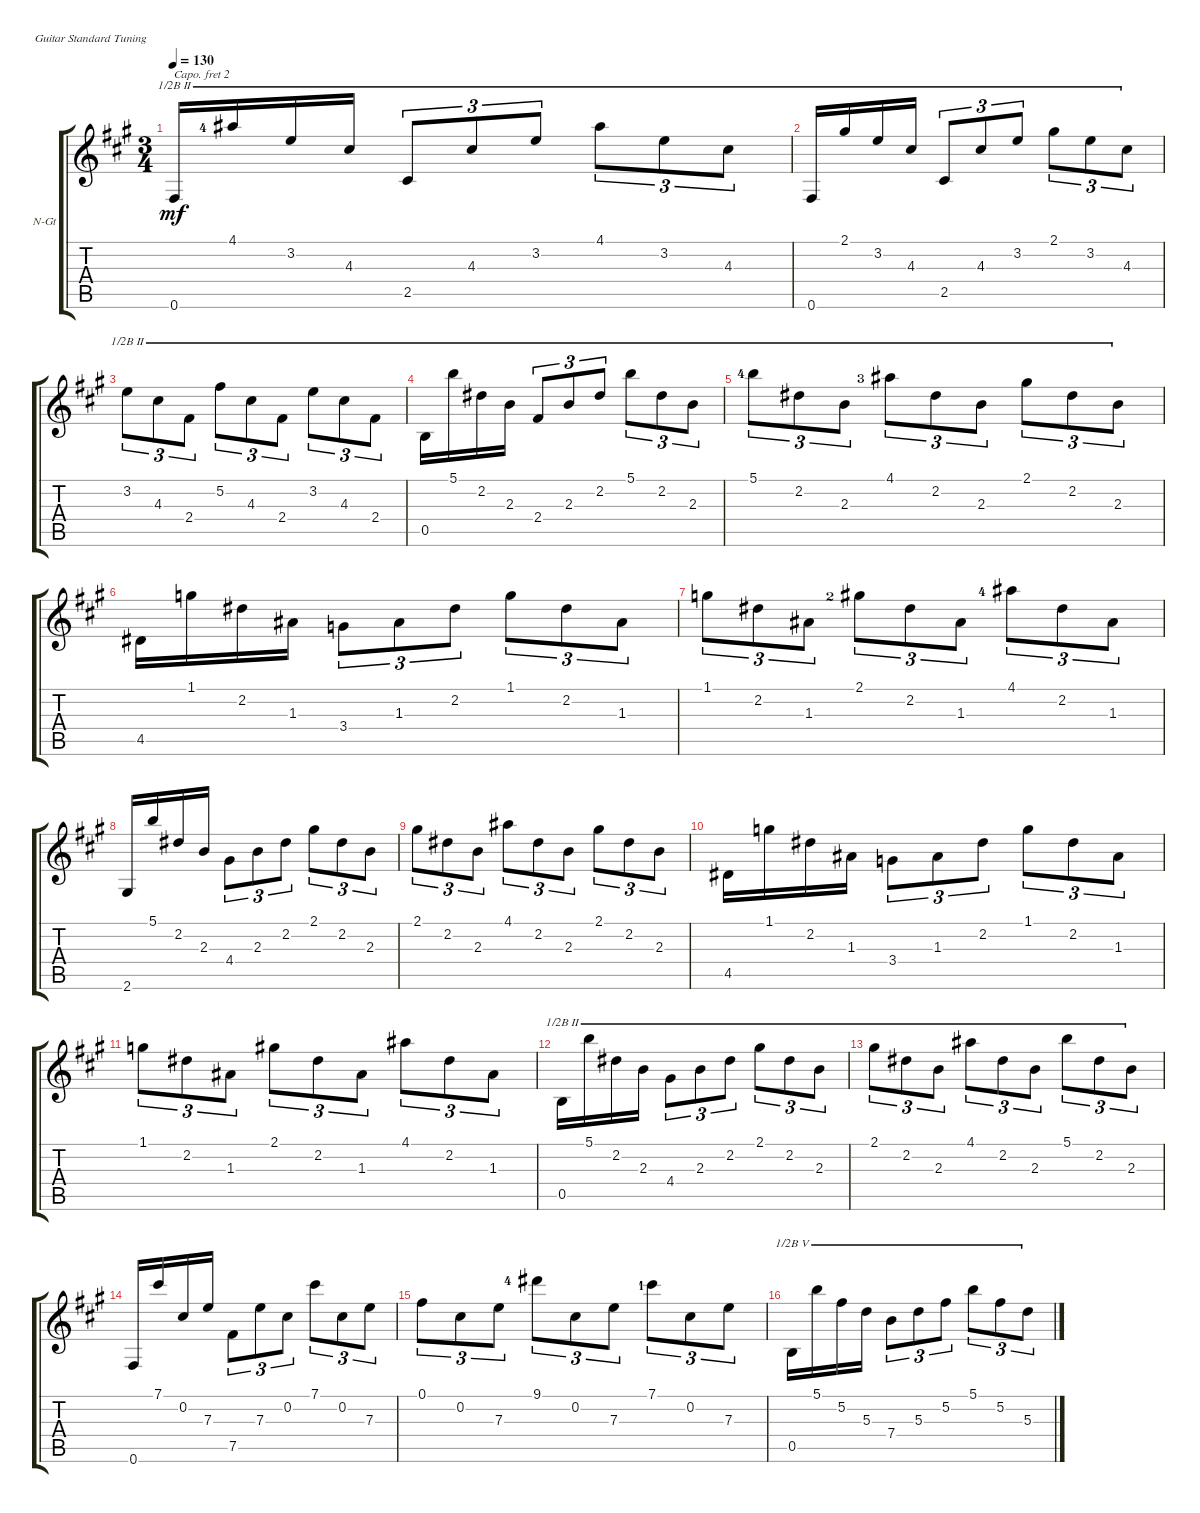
\defaultSystemsLayout 4
\bracketExtendMode groupsimilarinstruments
\firstSystemTrackNameOrientation horizontal
\otherSystemsTrackNameOrientation horizontal
\track ("Nylon Guitar" "N-Gt") {instrument acousticguitarnylon}
\staff {score tabs}
\capo 2
\tuning (E4 B3 G3 D3 A2 E2)
\ts (3 4)
\tempo 130
\clef g2
\ks a
0.6.16{dy mf barre (2 half)} 4.1{lf 5}.16{barre (2 half)} 3.2.16{barre (2 half)} 4.3.16{barre (2 half)} 2.5.8{tu (3 2) barre (2 half)} 4.3.8{tu (3 2) barre (2 half)} 3.2.8{tu (3 2) barre (2 half)} 4.1.8{tu (3 2) barre (2 half)} 3.2.8{tu (3 2) barre (2 half)} 4.3.8{tu (3 2) barre (2 half)} |
0.6.16{barre (2 half)} 2.1.16{barre (2 half)} 3.2.16{barre (2 half)} 4.3.16{barre (2 half)} 2.5.8{tu (3 2) barre (2 half)} 4.3.8{tu (3 2) barre (2 half)} 3.2.8{tu (3 2) barre (2 half)} 2.1.8{tu (3 2) barre (2 half)} 3.2.8{tu (3 2) barre (2 half)} 4.3.8{tu (3 2) barre (2 half)} |
3.2.8{tu (3 2) barre (2 half)} 4.3.8{tu (3 2) barre (2 half)} 2.4.8{tu (3 2) barre (2 half)} 5.2.8{tu (3 2) barre (2 half)} 4.3.8{tu (3 2) barre (2 half)} 2.4.8{tu (3 2) barre (2 half)} 3.2.8{tu (3 2) barre (2 half)} 4.3.8{tu (3 2) barre (2 half)} 2.4.8{tu (3 2) barre (2 half)} |
0.5.16{barre (2 half)} 5.1.16{barre (2 half)} 2.2.16{barre (2 half)} 2.3.16{barre (2 half)} 2.4.8{tu (3 2) barre (2 half)} 2.3.8{tu (3 2) barre (2 half)} 2.2.8{tu (3 2) barre (2 half)} 5.1.8{tu (3 2) barre (2 half)} 2.2.8{tu (3 2) barre (2 half)} 2.3.8{tu (3 2) barre (2 half)} |
5.1{lf 5}.8{tu (3 2) barre (2 half)} 2.2.8{tu (3 2) barre (2 half)} 2.3.8{tu (3 2) barre (2 half)} 4.1{lf 4}.8{tu (3 2) barre (2 half)} 2.2.8{tu (3 2) barre (2 half)} 2.3.8{tu (3 2) barre (2 half)} 2.1.8{tu (3 2) barre (2 half)} 2.2.8{tu (3 2) barre (2 half)} 2.3.8{tu (3 2) barre (2 half)} |
4.5.16 1.1.16 2.2.16 1.3.16 3.4.8{tu (3 2)} 1.3.8{tu (3 2)} 2.2.8{tu (3 2)} 1.1.8{tu (3 2)} 2.2.8{tu (3 2)} 1.3.8{tu (3 2)} |
1.1.8{tu (3 2)} 2.2.8{tu (3 2)} 1.3.8{tu (3 2)} 2.1{lf 3}.8{tu (3 2)} 2.2.8{tu (3 2)} 1.3.8{tu (3 2)} 4.1{lf 5}.8{tu (3 2)} 2.2.8{tu (3 2)} 1.3.8{tu (3 2)} |
2.6.16 5.1.16 2.2.16 2.3.16 4.4.8{tu (3 2)} 2.3.8{tu (3 2)} 2.2.8{tu (3 2)} 2.1.8{tu (3 2)} 2.2.8{tu (3 2)} 2.3.8{tu (3 2)} |
2.1.8{tu (3 2)} 2.2.8{tu (3 2)} 2.3.8{tu (3 2)} 4.1.8{tu (3 2)} 2.2.8{tu (3 2)} 2.3.8{tu (3 2)} 2.1.8{tu (3 2)} 2.2.8{tu (3 2)} 2.3.8{tu (3 2)} |
4.5.16 1.1.16 2.2.16 1.3.16 3.4.8{tu (3 2)} 1.3.8{tu (3 2)} 2.2.8{tu (3 2)} 1.1.8{tu (3 2)} 2.2.8{tu (3 2)} 1.3.8{tu (3 2)} |
1.1.8{tu (3 2)} 2.2.8{tu (3 2)} 1.3.8{tu (3 2)} 2.1.8{tu (3 2)} 2.2.8{tu (3 2)} 1.3.8{tu (3 2)} 4.1.8{tu (3 2)} 2.2.8{tu (3 2)} 1.3.8{tu (3 2)} |
0.5.16{barre (2 half)} 5.1.16{barre (2 half)} 2.2.16{barre (2 half)} 2.3.16{barre (2 half)} 4.4.8{tu (3 2) barre (2 half)} 2.3.8{tu (3 2) barre (2 half)} 2.2.8{tu (3 2) barre (2 half)} 2.1.8{tu (3 2) barre (2 half)} 2.2.8{tu (3 2) barre (2 half)} 2.3.8{tu (3 2) barre (2 half)} |
2.1.8{tu (3 2) barre (2 half)} 2.2.8{tu (3 2) barre (2 half)} 2.3.8{tu (3 2) barre (2 half)} 4.1.8{tu (3 2) barre (2 half)} 2.2.8{tu (3 2) barre (2 half)} 2.3.8{tu (3 2) barre (2 half)} 5.1.8{tu (3 2) barre (2 half)} 2.2.8{tu (3 2) barre (2 half)} 2.3.8{tu (3 2) barre (2 half)} |
0.6.16 7.1.16 0.2.16 7.3.16 7.5.8{tu (3 2)} 7.3.8{tu (3 2)} 0.2.8{tu (3 2)} 7.1.8{tu (3 2)} 0.2.8{tu (3 2)} 7.3.8{tu (3 2)} |
0.1.8{tu (3 2)} 0.2.8{tu (3 2)} 7.3.8{tu (3 2)} 9.1{lf 5}.8{tu (3 2)} 0.2.8{tu (3 2)} 7.3.8{tu (3 2)} 7.1{lf 2}.8{tu (3 2)} 0.2.8{tu (3 2)} 7.3.8{tu (3 2)} |
0.5.16{barre (5 half)} 5.1.16{barre (5 half)} 5.2.16{barre (5 half)} 5.3.16{barre (5 half)} 7.4.8{tu (3 2) barre (5 half)} 5.3.8{tu (3 2) barre (5 half)} 5.2.8{tu (3 2) barre (5 half)} 5.1.8{tu (3 2) barre (5 half)} 5.2.8{tu (3 2) barre (5 half)} 5.3.8{tu (3 2) barre (5 half)}
